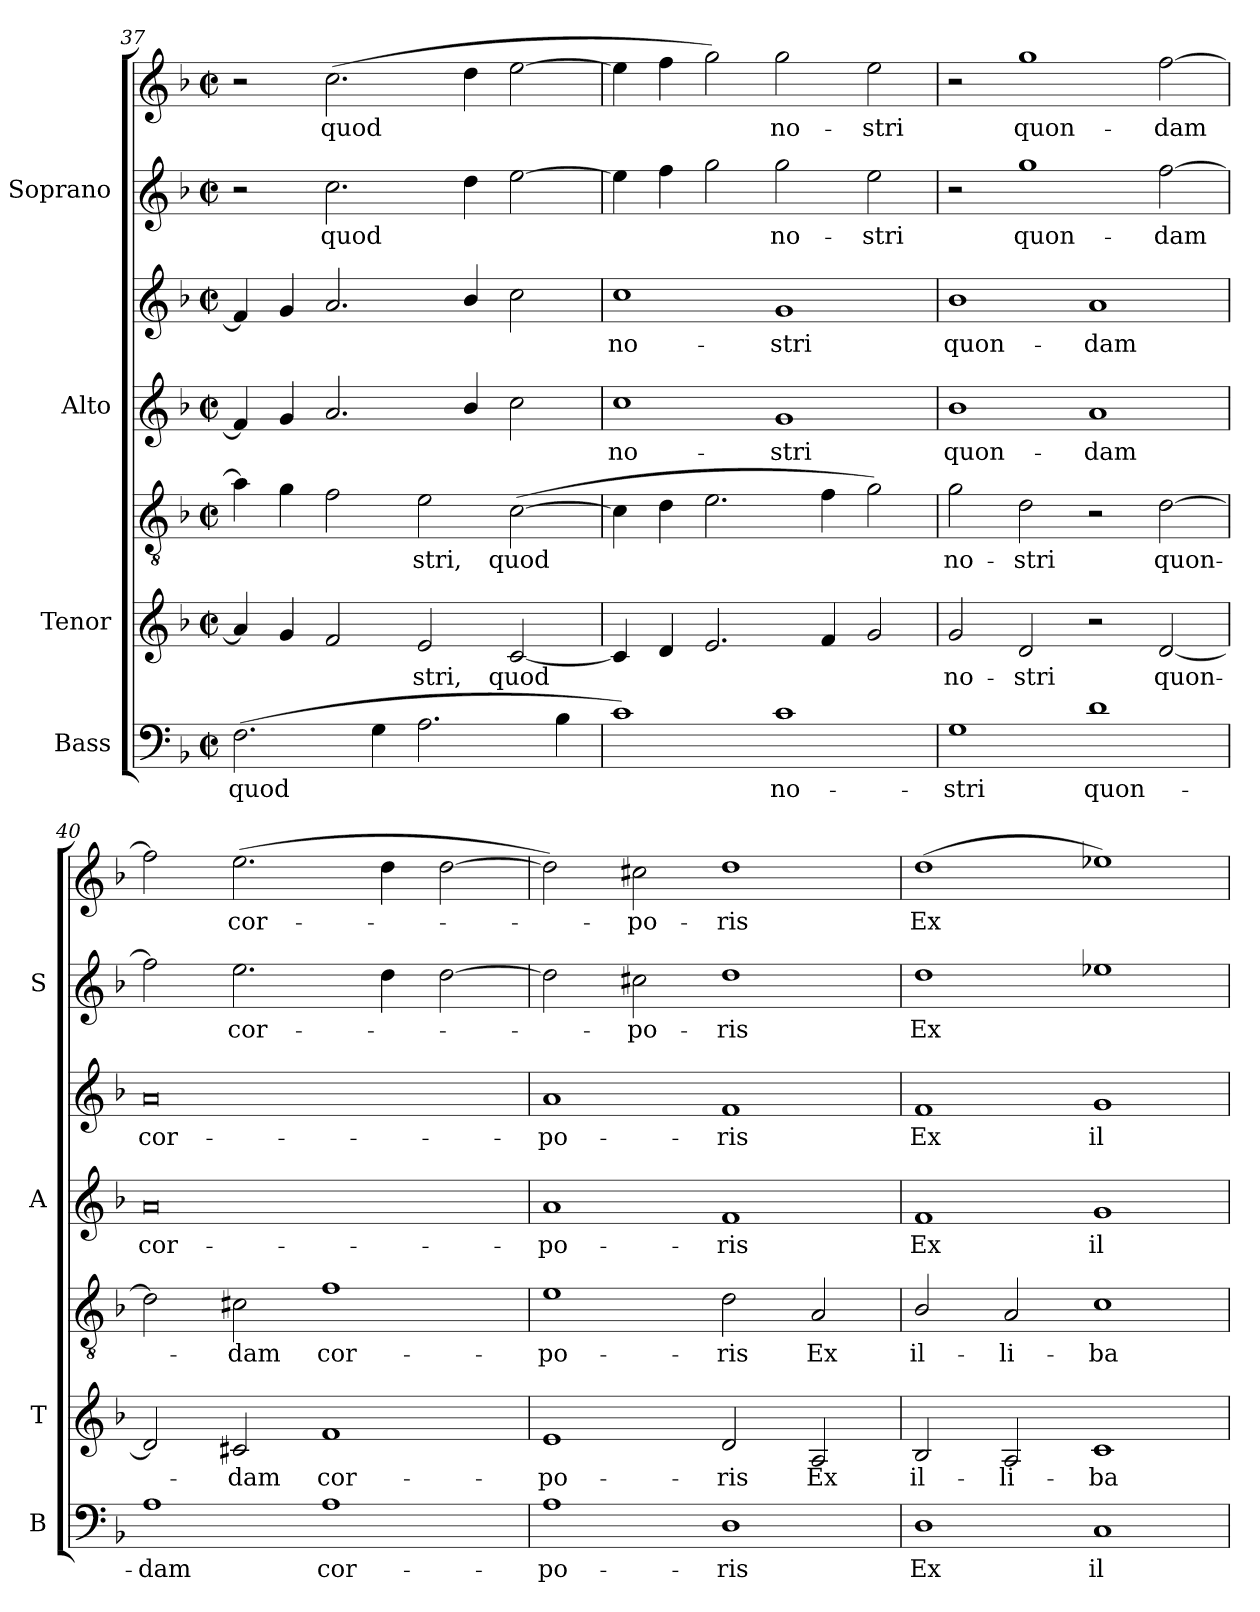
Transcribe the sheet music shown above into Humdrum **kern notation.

**kern	**text	**kern	**text	**kern	**text	**kern	**text	**kern	**text	**kern	**text	**kern	**text
*part4	*part4	*part3	*part3	*part3	*part3	*part2	*part2	*part2	*part2	*part1	*part1	*part1	*part1
*staff7	*staff7	*staff6	*staff6	*staff5	*staff5	*staff4	*staff4	*staff3	*staff3	*staff2	*staff2	*staff1	*staff1
*I"Bass	*	*I"Tenor	*	*	*	*I"Alto	*	*	*	*I"Soprano	*	*	*
*I'B	*	*I'T	*	*	*	*I'A	*	*	*	*I'S	*	*	*
!!LO:LB:g=z
*clefF4	*	*	*	*clefGv2	*	*	*	*clefG2	*	*	*	*clefG2	*
*k[b-]	*	*k[b-]	*	*k[b-]	*	*k[b-]	*	*k[b-]	*	*k[b-]	*	*k[b-]	*
*F:	*	*F:	*	*F:	*	*F:	*	*F:	*	*F:	*	*F:	*
*M4/2	*	*M4/2	*	*M4/2	*	*M4/2	*	*M4/2	*	*M4/2	*	*M4/2	*
*met(c|)	*	*met(c|)	*	*met(c|)	*	*met(c|)	*	*met(c|)	*	*met(c|)	*	*met(c|)	*
=37	=37	=37	=37	=37	=37	=37	=37	=37	=37	=37	=37	=37	=37
!	!LO:LY:b	!	!	!	!	!	!	!	!	!	!	!	!
(>2.F	quod	4a]	.	4a]	.	4f]	.	4f]	.	2r	.	2r	.
.	.	4g	.	4g	.	4g	.	4g	.	.	.	.	.
!	!	!	!	!	!	!	!	!	!	!	!LO:LY:b	!	!LO:LY:b
.	.	2f	.	2f	.	2.a	.	2.a	.	2.cc	quod	(>2.cc	quod
4G	.	.	.	.	.	.	.	.	.	.	.	.	.
!	!	!	!LO:LY:b	!	!LO:LY:b	!	!	!	!	!	!	!	!
2.A	.	2e	stri,	2e	stri,	.	.	.	.	.	.	.	.
.	.	.	.	.	.	4b-/	.	4b-/	.	4dd	.	4dd	.
!	!	!	!LO:LY:b	!	!LO:LY:b	!	!	!	!	!	!	!	!
.	.	[2c	quod	(>[2c	quod	2cc	.	2cc	.	[2ee	.	[2ee	.
4B-	.	.	.	.	.	.	.	.	.	.	.	.	.
=38	=38	=38	=38	=38	=38	=38	=38	=38	=38	=38	=38	=38	=38
!	!	!	!	!	!	!	!LO:LY:b	!	!LO:LY:b	!	!	!	!
1c)	.	4c]	.	4c]	.	1cc	no-	1cc	no-	4ee]	.	4ee]	.
.	.	4d	.	4d	.	.	.	.	.	4ff	.	4ff	.
.	.	2.e	.	2.e	.	.	.	.	.	2gg	.	2gg)	.
!	!LO:LY:b	!	!	!	!	!	!LO:LY:b	!	!LO:LY:b	!	!LO:LY:b	!	!LO:LY:b
1c	no-	.	.	.	.	1g	-stri	1g	-stri	2gg	no-	2gg	no-
.	.	4f	.	4f	.	.	.	.	.	.	.	.	.
!	!	!	!	!	!	!	!	!	!	!	!LO:LY:b	!	!LO:LY:b
.	.	2g	.	2g)	.	.	.	.	.	2ee	-stri	2ee	-stri
=39	=39	=39	=39	=39	=39	=39	=39	=39	=39	=39	=39	=39	=39
!	!LO:LY:b	!	!LO:LY:b	!	!LO:LY:b	!	!LO:LY:b	!	!LO:LY:b	!	!	!	!
1G	-stri	2g	no-	2g	no-	1b-	quon-	1b-	quon-	2r	.	2r	.
!	!	!	!LO:LY:b	!	!LO:LY:b	!	!	!	!	!	!LO:LY:b	!	!LO:LY:b
.	.	2d	-stri	2d	-stri	.	.	.	.	1gg	quon-	1gg	quon-
!	!LO:LY:b	!	!	!	!	!	!LO:LY:b	!	!LO:LY:b	!	!	!	!
1d	quon-	2r	.	2r	.	1a	-dam	1a	-dam	.	.	.	.
!	!	!	!LO:LY:b	!	!LO:LY:b	!	!	!	!	!	!LO:LY:b	!	!LO:LY:b
.	.	[2d	quon-	[2d	quon-	.	.	.	.	[2ff	-dam	[2ff	-dam
=40	=40	=40	=40	=40	=40	=40	=40	=40	=40	=40	=40	=40	=40
!	!LO:LY:b	!	!	!	!	!	!LO:LY:b	!	!LO:LY:b	!	!	!	!
1A	-dam	2d]	.	2d]	.	0a	cor-	0a	cor-	2ff]	.	2ff]	.
!	!	!	!LO:LY:b	!	!LO:LY:b	!	!	!	!	!	!LO:LY:b	!	!LO:LY:b
.	.	2c#X	dam	2c#X	dam	.	.	.	.	2.ee	cor-	(>2.ee	cor-
!	!LO:LY:b	!	!LO:LY:b	!	!LO:LY:b	!	!	!	!	!	!	!	!
1A	cor-	1f	cor-	1f	cor-	.	.	.	.	.	.	.	.
.	.	.	.	.	.	.	.	.	.	4dd	.	4dd	.
.	.	.	.	.	.	.	.	.	.	[2dd	.	[2dd	.
=41	=41	=41	=41	=41	=41	=41	=41	=41	=41	=41	=41	=41	=41
!	!LO:LY:b	!	!LO:LY:b	!	!LO:LY:b	!	!LO:LY:b	!	!LO:LY:b	!	!	!	!
1A	-po-	1e	-po-	1e	-po-	1a	-po-	1a	-po-	2dd]	.	2dd])	.
!	!	!	!	!	!	!	!	!	!	!	!LO:LY:b	!	!LO:LY:b
.	.	.	.	.	.	.	.	.	.	2cc#X	po-	2cc#X	po-
!	!LO:LY:b	!	!LO:LY:b	!	!LO:LY:b	!	!LO:LY:b	!	!LO:LY:b	!	!LO:LY:b	!	!LO:LY:b
1D	-ris	2d	-ris	2d	-ris	1f	-ris	1f	-ris	1dd	-ris	1dd	-ris
!	!	!	!LO:LY:b	!	!LO:LY:b	!	!	!	!	!	!	!	!
.	.	2A	Ex	2A	Ex	.	.	.	.	.	.	.	.
=42	=42	=42	=42	=42	=42	=42	=42	=42	=42	=42	=42	=42	=42
!	!LO:LY:b	!	!LO:LY:b	!	!LO:LY:b	!	!LO:LY:b	!	!LO:LY:b	!	!LO:LY:b	!	!LO:LY:b
1D	Ex	2B-/	il-	2B-/	il-	1f	Ex	1f	Ex	1dd	Ex	(>1dd	Ex
!	!	!	!LO:LY:b	!	!LO:LY:b	!	!	!	!	!	!	!	!
.	.	2A	-li-	2A	-li-	.	.	.	.	.	.	.	.
!	!LO:LY:b	!	!LO:LY:b	!	!LO:LY:b	!	!LO:LY:b	!	!LO:LY:b	!	!	!	!
1C	il-	1c	-ba-	1c	-ba-	1g	il-	1g	il-	1ee-X	.	1ee-X)	.
=	=	=	=	=	=	=	=	=	=	=	=	=	=
*-	*-	*-	*-	*-	*-	*-	*-	*-	*-	*-	*-	*-	*-
